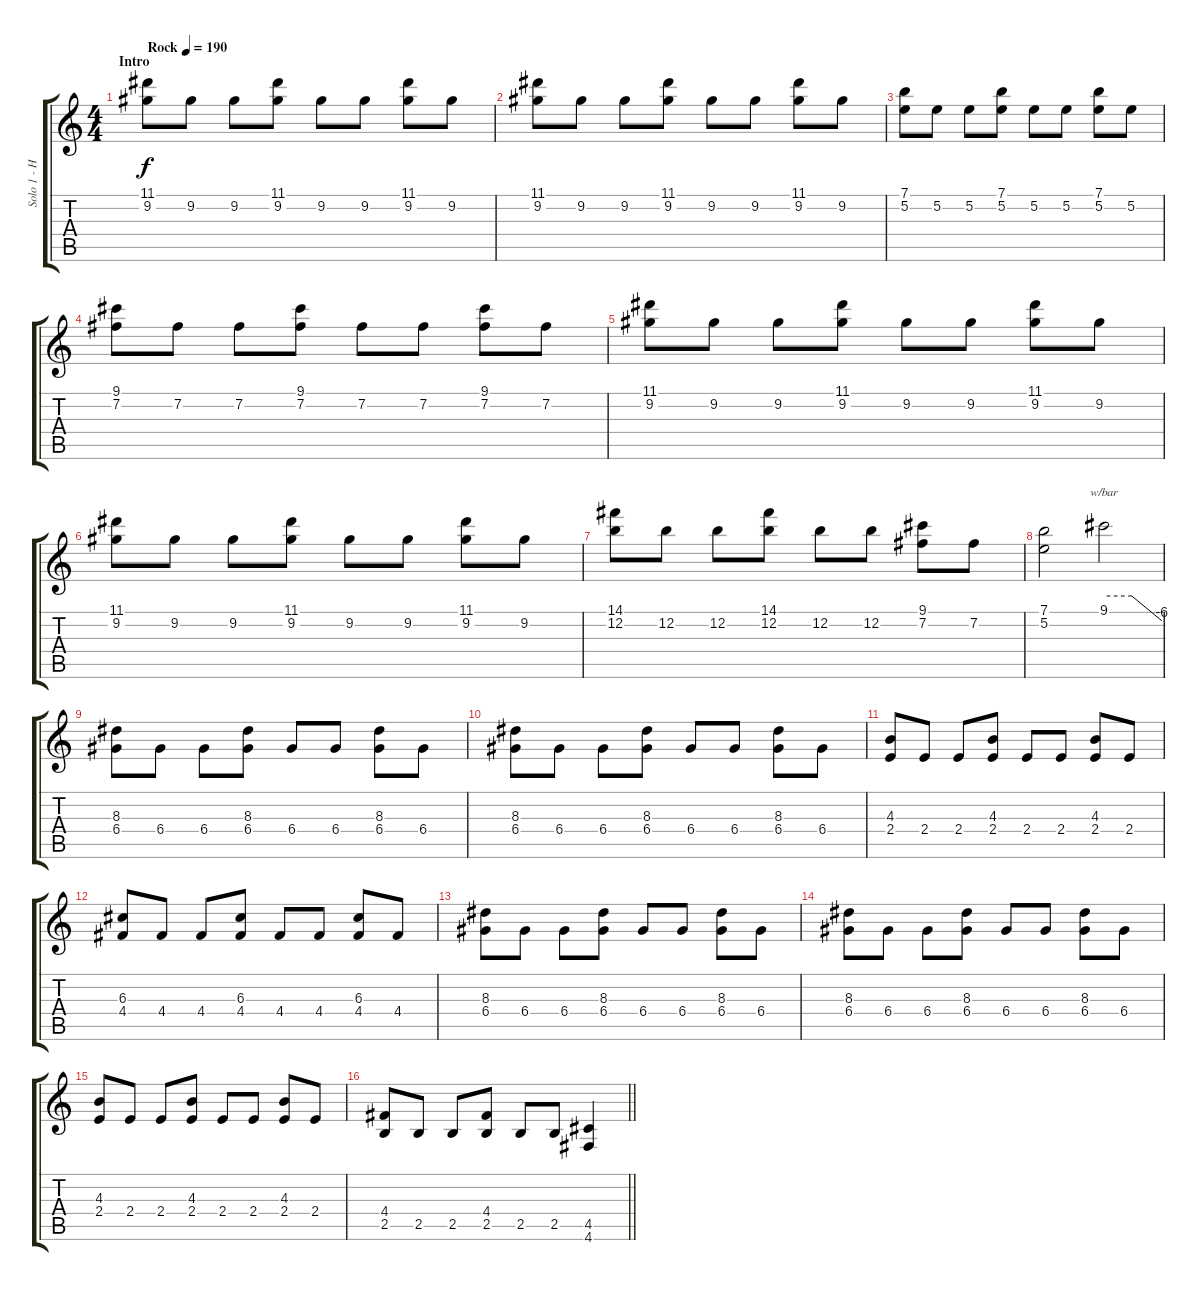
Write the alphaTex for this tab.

\track ("Solo 1 - HV SoS" "Solo 1 - H") {instrument distortionguitar}
\staff {score tabs}
\tuning (E4 B3 G3 D3 A2 D2) {hide}
\ts (4 4)
\section ("" "Intro")
\tempo (190 "Rock")
\clef g2
\ks c
(11.1 9.2).8{dy f instrument distortionguitar} 9.2.8 9.2.8 (11.1 9.2).8 9.2.8 9.2.8 (11.1 9.2).8 9.2.8 |
(11.1 9.2).8 9.2.8 9.2.8 (11.1 9.2).8 9.2.8 9.2.8 (11.1 9.2).8 9.2.8 |
(7.1 5.2).8 5.2.8 5.2.8 (7.1 5.2).8 5.2.8 5.2.8 (7.1 5.2).8 5.2.8 |
(9.1 7.2).8 7.2.8 7.2.8 (9.1 7.2).8 7.2.8 7.2.8 (9.1 7.2).8 7.2.8 |
(11.1 9.2).8 9.2.8 9.2.8 (11.1 9.2).8 9.2.8 9.2.8 (11.1 9.2).8 9.2.8 |
(11.1 9.2).8 9.2.8 9.2.8 (11.1 9.2).8 9.2.8 9.2.8 (11.1 9.2).8 9.2.8 |
(14.1 12.2).8 12.2.8 12.2.8 (14.1 12.2).8 12.2.8 12.2.8 (9.1 7.2).8 7.2.8 |
(7.1 5.2).2 9.1.2{tbe (custom default 0 0 29 0 60 -24)} |
(8.3 6.4).8 6.4.8 6.4.8 (8.3 6.4).8 6.4.8 6.4.8 (8.3 6.4).8 6.4.8 |
(8.3 6.4).8 6.4.8 6.4.8 (8.3 6.4).8 6.4.8 6.4.8 (8.3 6.4).8 6.4.8 |
(4.3 2.4).8 2.4.8 2.4.8 (4.3 2.4).8 2.4.8 2.4.8 (4.3 2.4).8 2.4.8 |
(6.3 4.4).8 4.4.8 4.4.8 (6.3 4.4).8 4.4.8 4.4.8 (6.3 4.4).8 4.4.8 |
(8.3 6.4).8 6.4.8 6.4.8 (8.3 6.4).8 6.4.8 6.4.8 (8.3 6.4).8 6.4.8 |
(8.3 6.4).8 6.4.8 6.4.8 (8.3 6.4).8 6.4.8 6.4.8 (8.3 6.4).8 6.4.8 |
(4.3 2.4).8 2.4.8 2.4.8 (4.3 2.4).8 2.4.8 2.4.8 (4.3 2.4).8 2.4.8 |
\barLineRight lightlight
(4.4 2.5).8 2.5.8 2.5.8 (4.4 2.5).8 2.5.8 2.5.8 (4.5 4.6).4
